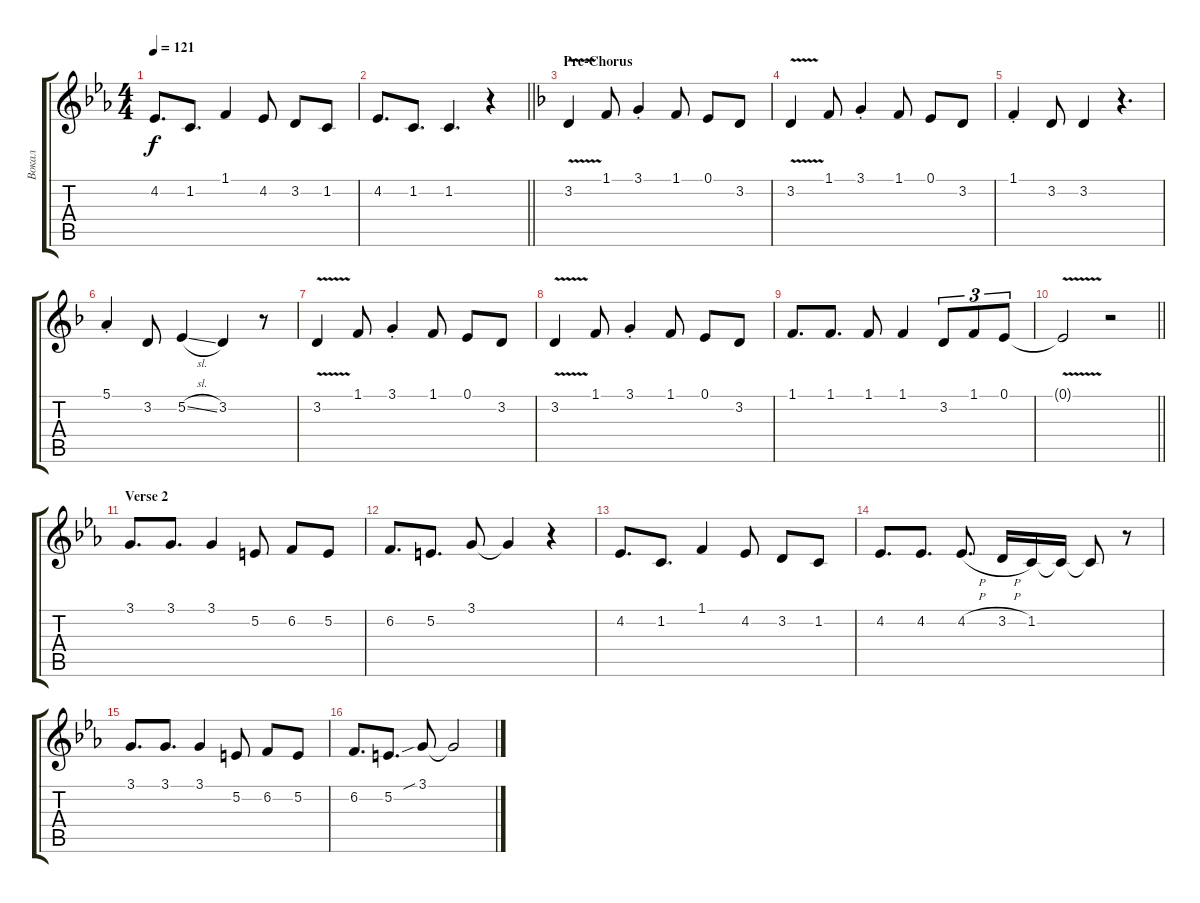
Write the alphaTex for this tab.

\track ("Вокал" "Вокал") {instrument trumpet}
\staff {score tabs}
\tuning (E4 B3 G3 D3 A2 E2) {hide}
\ts (4 4)
\tempo 121
\clef g2
\ks cminor
4.2.8{d dy f} 1.2.8{d} 1.1.4 4.2.8 3.2.8 1.2.8 |
\barLineRight lightlight
4.2.8{d} 1.2.8{d} 1.2.4{d} r.4 |
\section ("" "Pre-Chorus")
\ks dminor
3.2{v}.4 1.1.8 3.1{st}.4 1.1.8 0.1.8 3.2.8 |
3.2{v}.4 1.1.8 3.1{st}.4 1.1.8 0.1.8 3.2.8 |
1.1{st}.4 3.2.8 3.2.4 r.4{d} |
5.1{st}.4 3.2.8 5.2{sl}.4 3.2.4 r.8 |
3.2{v}.4 1.1.8 3.1{st}.4 1.1.8 0.1.8 3.2.8 |
3.2{v}.4 1.1.8 3.1{st}.4 1.1.8 0.1.8 3.2.8 |
1.1.8{d} 1.1.8{d} 1.1.8 1.1.4 3.2.8{tu (3 2)} 1.1.8{tu (3 2)} 0.1.8{tu (3 2)} |
\barLineRight lightlight
0.1{v t}.2 r.2 |
\section ("" "Verse 2")
\ks cminor
3.1.8{d} 3.1.8{d} 3.1.4 5.2.8 6.2.8 5.2.8 |
6.2.8{d} 5.2.8{d} 3.1.8 3.1{t}.4 r.4 |
4.2.8{d} 1.2.8{d} 1.1.4 4.2.8 3.2.8 1.2.8 |
4.2.8{d} 4.2.8{d} 4.2{h}.8{d} 3.2{h}.16 1.2.16 1.2{t}.16 1.2{t}.8 r.8 |
3.1.8{d} 3.1.8{d} 3.1.4 5.2.8 6.2.8 5.2.8 |
6.2.8{d} 5.2.8{d} 3.1{sib}.8 3.1{t}.2
